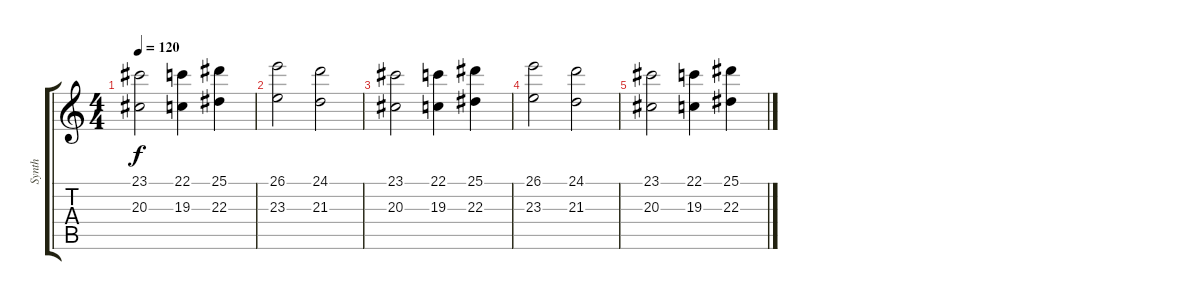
\track ("Synth" "Synth") {instrument pad2warm}
\staff {score tabs}
\tuning (D4 A3 F3 C3 G2 C2) {hide}
\ts (4 4)
\tempo 120
\clef g2
\ks c
(23.1 20.3).2{dy f} (22.1 19.3).4 (25.1 22.3).4 |
(26.1 23.3).2{volume 11} (24.1 21.3).2 |
(23.1 20.3).2 (22.1 19.3).4 (25.1 22.3).4 |
(26.1 23.3).2 (24.1 21.3).2 |
(23.1 20.3).2 (22.1 19.3).4 (25.1 22.3).4
